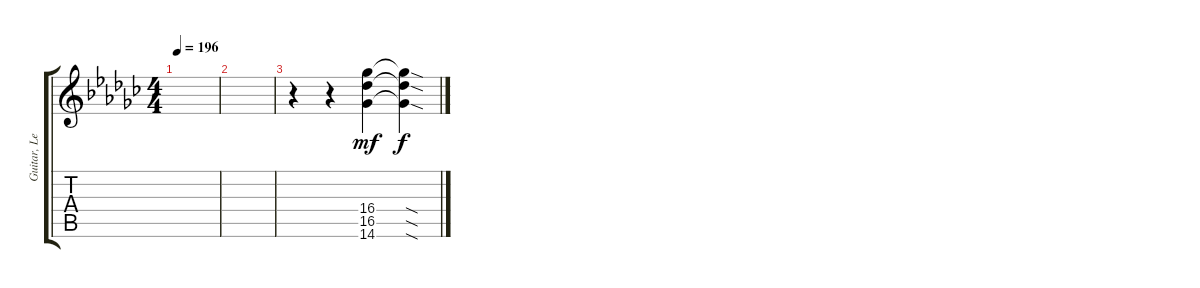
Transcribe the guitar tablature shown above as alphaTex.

\track ("Guitar, Lead" "Guitar, Le") {instrument distortionguitar}
\staff {score tabs}
\tuning (E4 B3 G3 D3 A2 E2) {hide}
\ts (4 4)
\tempo 196
\clef g2
\ks gb
|
|
r.4 r.4 (16.4 16.5 14.6).4{dy mf} (16.4{sod t} 16.5{sod t} 14.6{sod t}).4{dy f}
